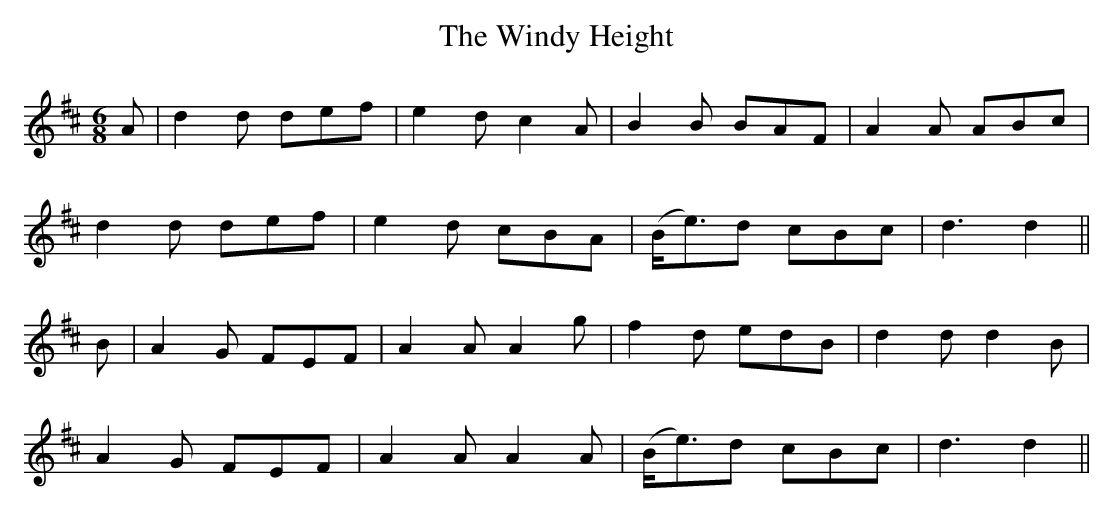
X:1
T: The Windy Height
M: 6/8
L: 1/8
K: D
A|d2d def|e2d c2A|B2B BAF|A2A ABc|
d2d def|e2d cBA|(B<e)d cBc|d3 d2||
B|A2G FEF|A2A A2g|f2d edB|d2d d2B|
A2G FEF|A2A A2A|(B<e)d cBc|d3 d2||
